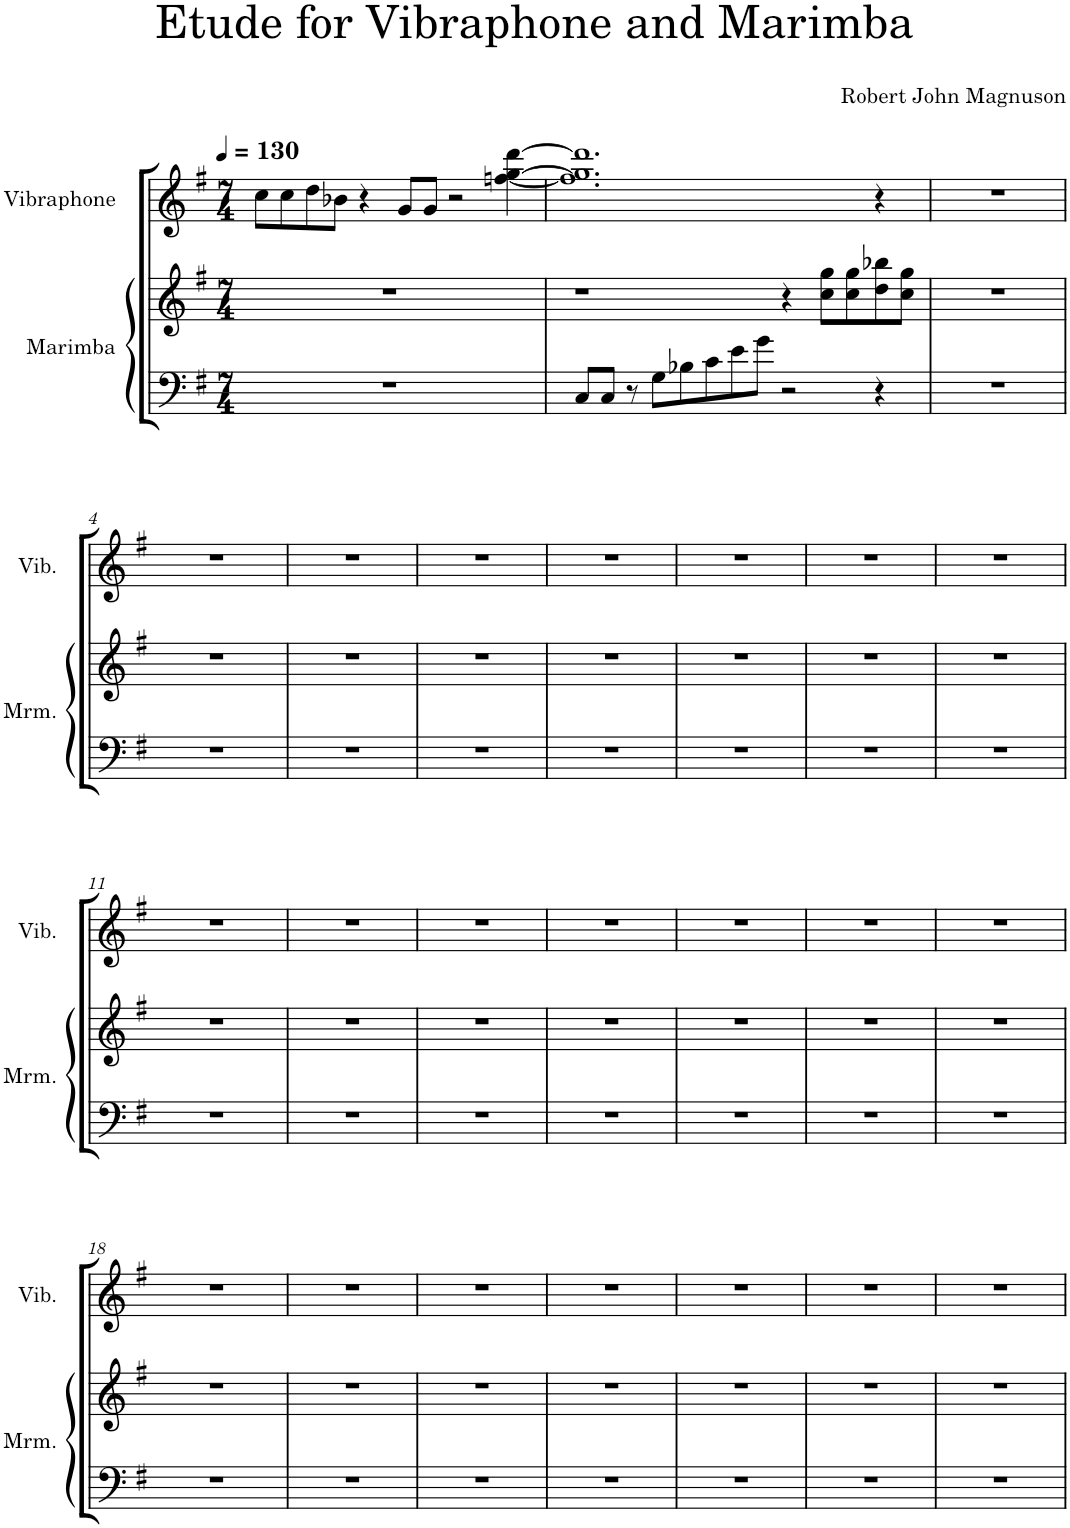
**kern	**kern	**kern
*part2	*part2	*part1
*staff3	*staff2	*staff1
*I"Marimba	*	*I"Vibraphone
*I'Mrm.	*	*I'Vib.
*clefF4	*clefG2	*clefG2
*k[f#]	*k[f#]	*k[f#]
*M7/4	*M7/4	*M7/4
*MM130	*MM130	*MM130
=1	=1	=1
1..r	1..r	8cc\L
.	.	8cc\
.	.	8dd\
.	.	8b-X\J
.	.	4r
.	.	8g/L
.	.	8g/J
.	.	2r
.	.	[4ffn\ [4gg\ [4ddd\
=2	=2	=2
8C/L	1r	1.ff] 1.gg] 1.ddd]
8C/J	.	.
8r	.	.
8G\L	.	.
8B-X\	.	.
8c\	.	.
8e\	.	.
8g\J	.	.
2r	4r	.
.	8cc\ 8gg\L	.
.	8cc\ 8gg\	.
4r	8dd\ 8bb-X\	4r
.	8cc\ 8gg\J	.
=3	=3	=3
1..r	1..r	1..r
!!LO:LB:g=z
=4	=4	=4
1..r	1..r	1..r
=5	=5	=5
1..r	1..r	1..r
=6	=6	=6
1..r	1..r	1..r
=7	=7	=7
1..r	1..r	1..r
=8	=8	=8
1..r	1..r	1..r
=9	=9	=9
1..r	1..r	1..r
=10	=10	=10
1..r	1..r	1..r
!!LO:LB:g=z
=11	=11	=11
1..r	1..r	1..r
=12	=12	=12
1..r	1..r	1..r
=13	=13	=13
1..r	1..r	1..r
=14	=14	=14
1..r	1..r	1..r
=15	=15	=15
1..r	1..r	1..r
=16	=16	=16
1..r	1..r	1..r
=17	=17	=17
1..r	1..r	1..r
!!LO:LB:g=z
=18	=18	=18
1..r	1..r	1..r
=19	=19	=19
1..r	1..r	1..r
=20	=20	=20
1..r	1..r	1..r
=21	=21	=21
1..r	1..r	1..r
=22	=22	=22
1..r	1..r	1..r
=23	=23	=23
1..r	1..r	1..r
=24	=24	=24
1..r	1..r	1..r
=	=	=
*-	*-	*-
